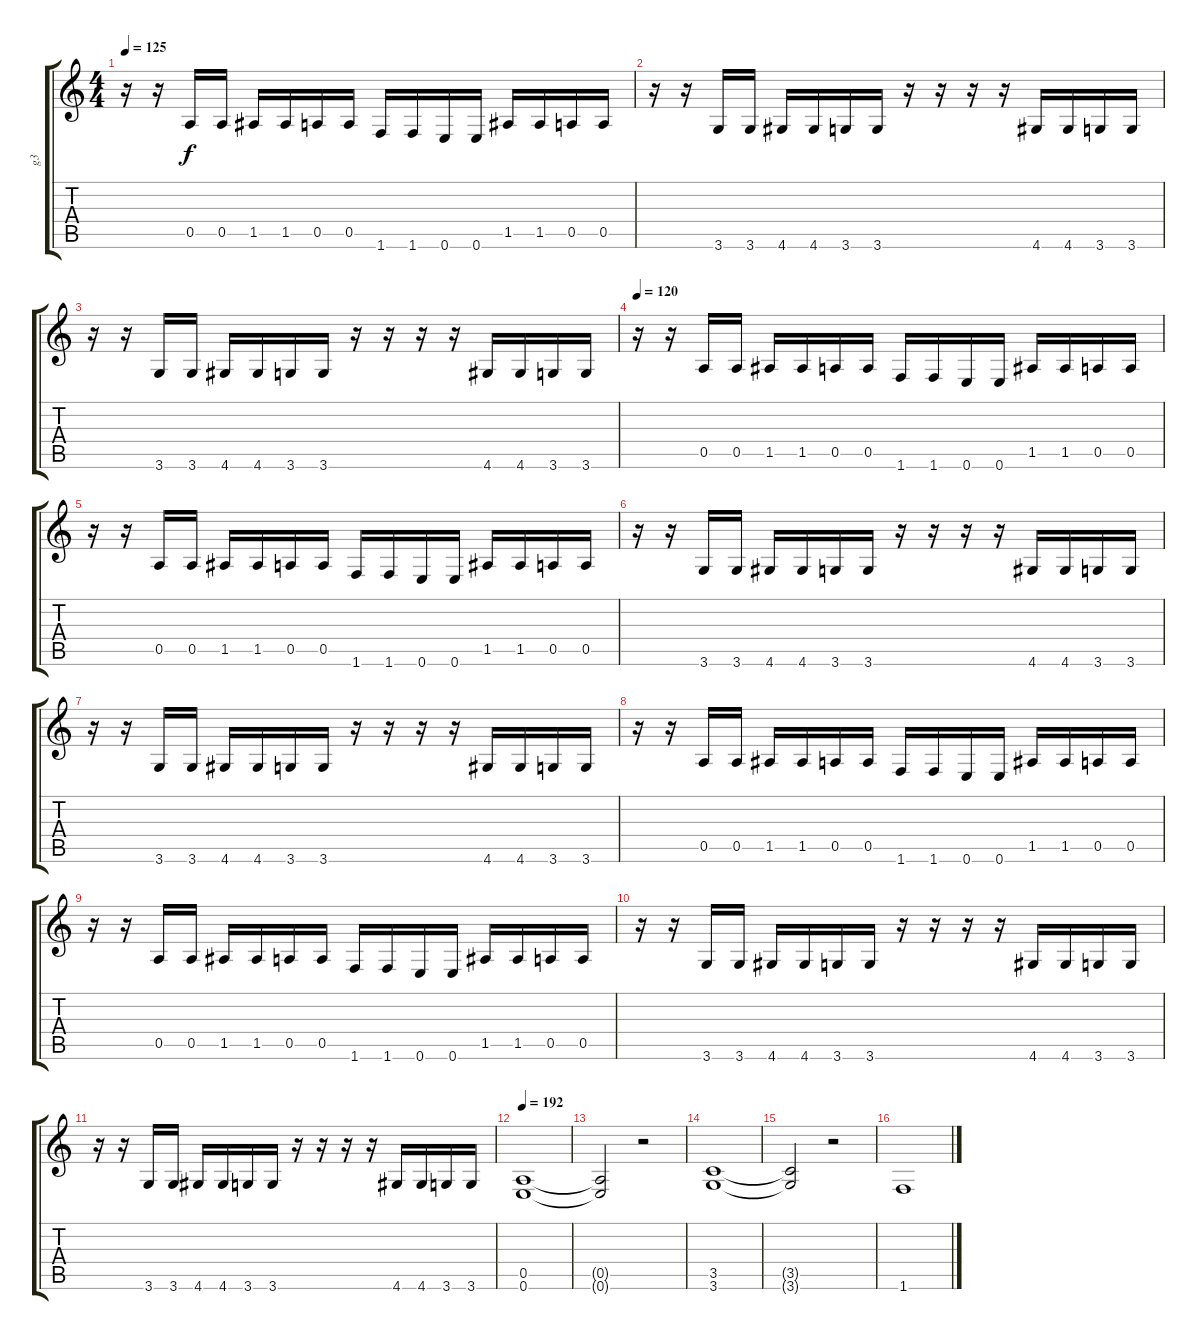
\track ("g3" "g3") {instrument overdrivenguitar}
\staff {score tabs}
\tuning (E4 B3 G3 D3 A2 E2) {hide}
\ts (4 4)
\tempo 125
\clef g2
\ks c
r.16{dy f} r.16 0.5.16 0.5.16 1.5.16 1.5.16 0.5.16 0.5.16 1.6.16 1.6.16 0.6.16 0.6.16 1.5.16 1.5.16 0.5.16 0.5.16 |
r.16 r.16 3.6.16 3.6.16 4.6.16 4.6.16 3.6.16 3.6.16 r.16 r.16 r.16 r.16 4.6.16 4.6.16 3.6.16 3.6.16 |
r.16 r.16 3.6.16 3.6.16 4.6.16 4.6.16 3.6.16 3.6.16 r.16 r.16 r.16 r.16 4.6.16 4.6.16 3.6.16 3.6.16 |
\tempo 120
r.16 r.16 0.5.16 0.5.16 1.5.16 1.5.16 0.5.16 0.5.16 1.6.16 1.6.16 0.6.16 0.6.16 1.5.16 1.5.16 0.5.16 0.5.16 |
r.16 r.16 0.5.16 0.5.16 1.5.16 1.5.16 0.5.16 0.5.16 1.6.16 1.6.16 0.6.16 0.6.16 1.5.16 1.5.16 0.5.16 0.5.16 |
r.16 r.16 3.6.16 3.6.16 4.6.16 4.6.16 3.6.16 3.6.16 r.16 r.16 r.16 r.16 4.6.16 4.6.16 3.6.16 3.6.16 |
r.16 r.16 3.6.16 3.6.16 4.6.16 4.6.16 3.6.16 3.6.16 r.16 r.16 r.16 r.16 4.6.16 4.6.16 3.6.16 3.6.16 |
r.16 r.16 0.5.16 0.5.16 1.5.16 1.5.16 0.5.16 0.5.16 1.6.16 1.6.16 0.6.16 0.6.16 1.5.16 1.5.16 0.5.16 0.5.16 |
r.16 r.16 0.5.16 0.5.16 1.5.16 1.5.16 0.5.16 0.5.16 1.6.16 1.6.16 0.6.16 0.6.16 1.5.16 1.5.16 0.5.16 0.5.16 |
r.16 r.16 3.6.16 3.6.16 4.6.16 4.6.16 3.6.16 3.6.16 r.16 r.16 r.16 r.16 4.6.16 4.6.16 3.6.16 3.6.16 |
r.16 r.16 3.6.16 3.6.16 4.6.16 4.6.16 3.6.16 3.6.16 r.16 r.16 r.16 r.16 4.6.16 4.6.16 3.6.16 3.6.16 |
\tempo 192
(0.5 0.6).1 |
(0.5{t} 0.6{t}).2 r.2 |
(3.5 3.6).1 |
(3.5{t} 3.6{t}).2 r.2 |
1.6.1
